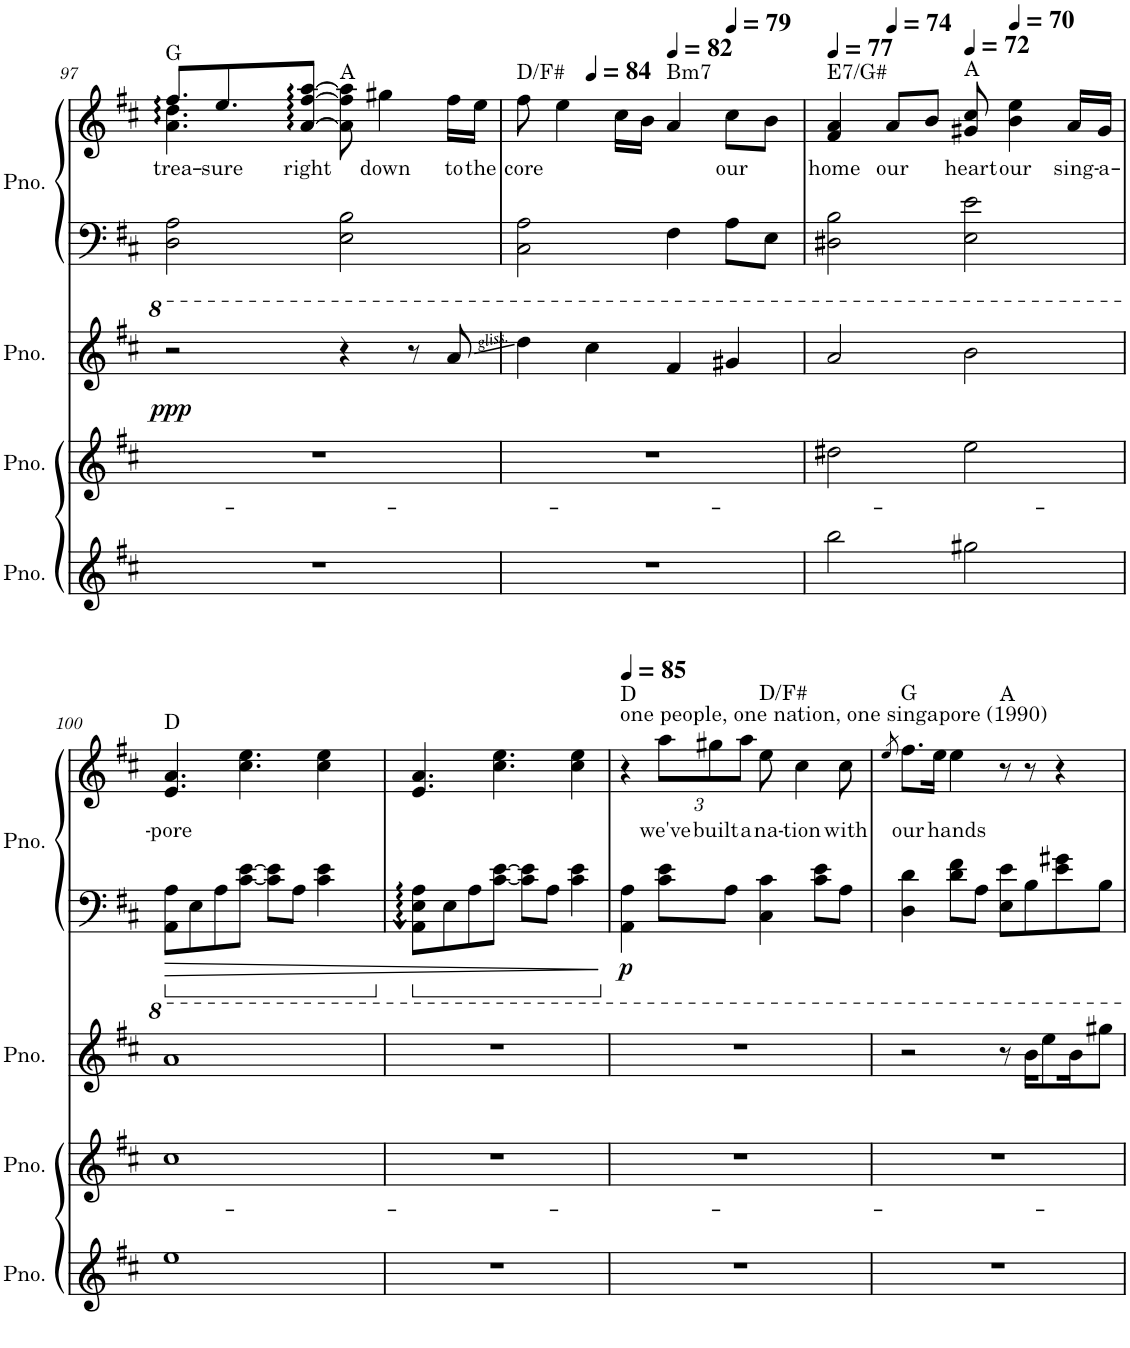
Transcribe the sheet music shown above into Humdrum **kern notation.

**kern	**kern	**kern	**dynam	**kern	**kern	**text	**dynam
*part4	*part3	*part2	*part2	*part1	*part1	*part1	*part1
*staff5	*staff4	*staff3	*staff3	*staff2	*staff1	*staff1	*staff1/2
*I"Piano	*I"Piano	*I"Piano	*	*I"Piano	*	*	*
*I'Pno.	*I'Pno.	*I'Pno.	*	*I'Pno.	*	*	*
!!LO:PB:g=z
*clefG2	*clefG2	*clefG2	*	*clefF4	*clefG2	*	*
*k[f#c#]	*k[f#c#]	*k[f#c#]	*	*k[f#c#]	*k[f#c#]	*	*
*M4/4	*M4/4	*M4/4	*	*M4/4	*M4/4	*	*
=97	=97	=97	=97	=97	=97	=97	=97
!	!	!	!	!	!LO:TX:a:t=G	!	!
!	!	!	!LO:DY:b	!	!	!LO:LY:b	!
*	*	*	*	*	*^	*	*
*	*	*	*	*	*	*^	*	*
1r	1r	2r	ppp	2D\ 2A\	8.ff#/L	4.a\ 4.dd\	16.ryy	trea-	.
!	!	!	!	!	!	!	!	!LO:LY:b	!
*	*	*	*	*	*	*v	*v	*	*
.	.	.	.	.	8.ee/	.	-sure	.
*	*	*	*	*	*	*^	*	*
.	.	.	.	.	.	.	[64aLLLL	.	.
.	.	.	.	.	.	.	[64ff#JJJJ	.	.
!	!	!	!	!	!	!	!	!LO:LY:b	!
.	.	.	.	.	8a/_ 8ff#/_ [8aa/J	8a	2ryy	right	.
!	!	!	!	!	!LO:TX:a:t=A	!	!	!	!
.	.	4r	.	2E\ 2B\	8a\] 8ff#\] 8aa\]	2ryy	.	.	.
!	!	!	!	!	!	!	!	!LO:LY:b	!
.	.	.	.	.	4gg#X\	.	.	down	.
.	.	8r	.	.	.	.	.	.	.
!	!	!	!	!	!	!	!	!LO:LY:b	!
.	.	8aa/	.	.	16ff#\LL	.	8ryy	to	.
!	!	!	!	!	!	!	!	!LO:LY:b	!
.	.	.	.	.	16ee\JJ	.	.	the	.
*	*	*	*	*	*v	*v	*v	*	*
=98	=98	=98	=98	=98	=98	=98	=98
!	!	!	!	!	!LO:TX:a:t=D/F#	!	!
!	!	!	!	!	!	!LO:LY:b	!
*	*	*	*	*	*^	*	*
1r	1r	4ddd\	.	2C#\ 2A\	8ff#\	4ryy	core	.
.	.	.	.	.	4ee\	.	.	.
*	*	*	*	*	*MM84	*	*	*
.	.	4ccc#\	.	.	.	2.ryy	.	.
.	.	.	.	.	16cc#\LL	.	.	.
.	.	.	.	.	16b\JJ	.	.	.
*	*	*	*	*	*MM82	*	*	*
!	!	!	!	!	!LO:TX:a:t=Bm7	!	!	!
.	.	4ff#/	.	4F#\	4a/	.	.	.
*	*	*	*	*	*MM79	*	*	*
!	!	!	!	!	!	!	!LO:LY:b	!
.	.	4gg#X/	.	8A\L	8cc#\L	.	our	.
.	.	.	.	8E\J	8b\J	.	.	.
*	*	*	*	*	*v	*v	*	*
=99	=99	=99	=99	=99	=99	=99	=99
*	*	*	*	*	*MM77	*	*
*	*	*	*	*	*^	*	*
!	!	!	!	!	!LO:TX:a:t=E7/G#	!	!	!
!	!	!	!	!	!	!	!LO:LY:b	!
*	*	*	*	*	*v	*v	*	*
2bb\	2dd#X\	2aa/	.	2D#X\ 2B\	4f#/ 4a/	home	.
*	*	*	*	*	*MM74	*	*
!	!	!	!	!	!	!LO:LY:b	!
.	.	.	.	.	8a/L	our	.
.	.	.	.	.	8b/J	.	.
*	*	*	*	*	*MM72	*	*
!	!	!	!	!	!LO:TX:a:t=A	!	!
!	!	!	!	!	!	!LO:LY:b	!
2gg#X\	2ee\	2bb\	.	2E\ 2e\	8g#X/ 8cc#/	heart	.
*	*	*	*	*	*MM70	*	*
!	!	!	!	!	!	!LO:LY:b	!
.	.	.	.	.	4b\ 4ee\	our	.
!	!	!	!	!	!	!LO:LY:b	!
.	.	.	.	.	16a/LL	sing-	.
!	!	!	!	!	!	!LO:LY:b	!
.	.	.	.	.	16g#/JJ	-a-	.
!!LO:LB:g=z
=100	=100	=100	=100	=100	=100	=100	=100
*	*	*	*	*^	*	*	*
!	!	!	!	!	!	!LO:TX:a:t=D	!	!
!	!	!	!	!	!	!	!LO:LY:b	!
1ee	1cc#	1aa	.	8AA\ 8A\L	2...ryy	4.e/ 4.a/	-pore	.
.	.	.	.	8E\	.	.	.	.
.	.	.	.	8A\	.	.	.	.
.	.	.	.	[8c#\ [8e\J	.	4.cc#\ 4.ee\	.	.
.	.	.	.	8c#\] 8e\]L	.	.	.	.
.	.	.	.	8A\J	.	.	.	.
.	.	.	.	4c#\ 4e\	.	4cc#\ 4ee\	.	.
.	.	.	.	.	[32ALLL	.	.	.
.	.	.	.	.	[32EJJJ	.	.	.
=101	=101	=101	=101	=101	=101	=101	=101	=101
1r	1r	1r	.	8AA\ 8E\] 8A\]L	8AA	4.e/ 4.a/	.	.
.	.	.	.	8E\	2..ryy	.	.	.
.	.	.	.	8A\	.	.	.	.
.	.	.	.	[8c#\ [8e\J	.	4.cc#\ 4.ee\	.	.
.	.	.	.	8c#\] 8e\]L	.	.	.	.
.	.	.	.	8A\J	.	.	.	.
.	.	.	.	4c#\ 4e\	.	4cc#\ 4ee\	.	.
*	*	*	*	*v	*v	*	*	*
=102	=102	=102	=102	=102	=102	=102	=102
*	*	*	*	*	*MM85	*	*
!	!	!	!	!	!LO:TX:a:t=one people, one nation, one singapore (1990)	!	!
!	!	!	!	!	!LO:TX:a:t=D	!	!
!	!	!	!	!	!	!	!LO:DY:b=2
1r	1r	1r	.	4AA\ 4A\	4r	.	p
*	*	*	*	*	*Xbrackettup	*	*
!	!	!	!	!	!	!LO:LY:b	!
.	.	.	.	8c#\ 8e\L	(12aa\L	we've	.
!	!	!	!	!	!	!LO:LY:b	!
.	.	.	.	.	12gg#X\	built	.
.	.	.	.	8A\J	.	.	.
!	!	!	!	!	!	!LO:LY:b	!
.	.	.	.	.	12aa\J	a	.
!	!	!	!	!	!LO:TX:a:t=D/F#	!	!
!	!	!	!	!	!	!LO:LY:b	!
.	.	.	.	4C#\ 4c#\	8ee\	na-	.
!	!	!	!	!	!	!LO:LY:b	!
.	.	.	.	.	4cc#\	-tion	.
.	.	.	.	8c#\ 8e\L	.	.	.
!	!	!	!	!	!	!LO:LY:b	!
.	.	.	.	8A\J	8cc#\	with	.
=103	=103	=103	=103	=103	=103	=103	=103
.	.	.	.	.	8qee/	.	.
!	!	!	!	!	!LO:TX:a:t=G	!	!
!	!	!	!	!	!	!LO:LY:b	!
1r	1r	2r	.	4D\ 4d\	8.ff#\L	our	.
.	.	.	.	.	16ee\Jk	.	.
!	!	!	!	!	!	!LO:LY:b	!
.	.	.	.	8d\ 8f#\L	4ee\)	hands	.
.	.	.	.	8A\J	.	.	.
!	!	!	!	!	!LO:TX:a:t=A	!	!
.	.	8r	.	8E\ 8e\L	8r	.	.
.	.	(16bb\KL	.	8B\	8r	.	.
.	.	8eee\)	.	.	.	.	.
.	.	.	.	8e\ 8g#X\	4r	.	.
.	.	(16bb\K	.	.	.	.	.
.	.	8ggg#X\J)	.	8B\J	.	.	.
=	=	=	=	=	=	=	=
*-	*-	*-	*-	*-	*-	*-	*-
